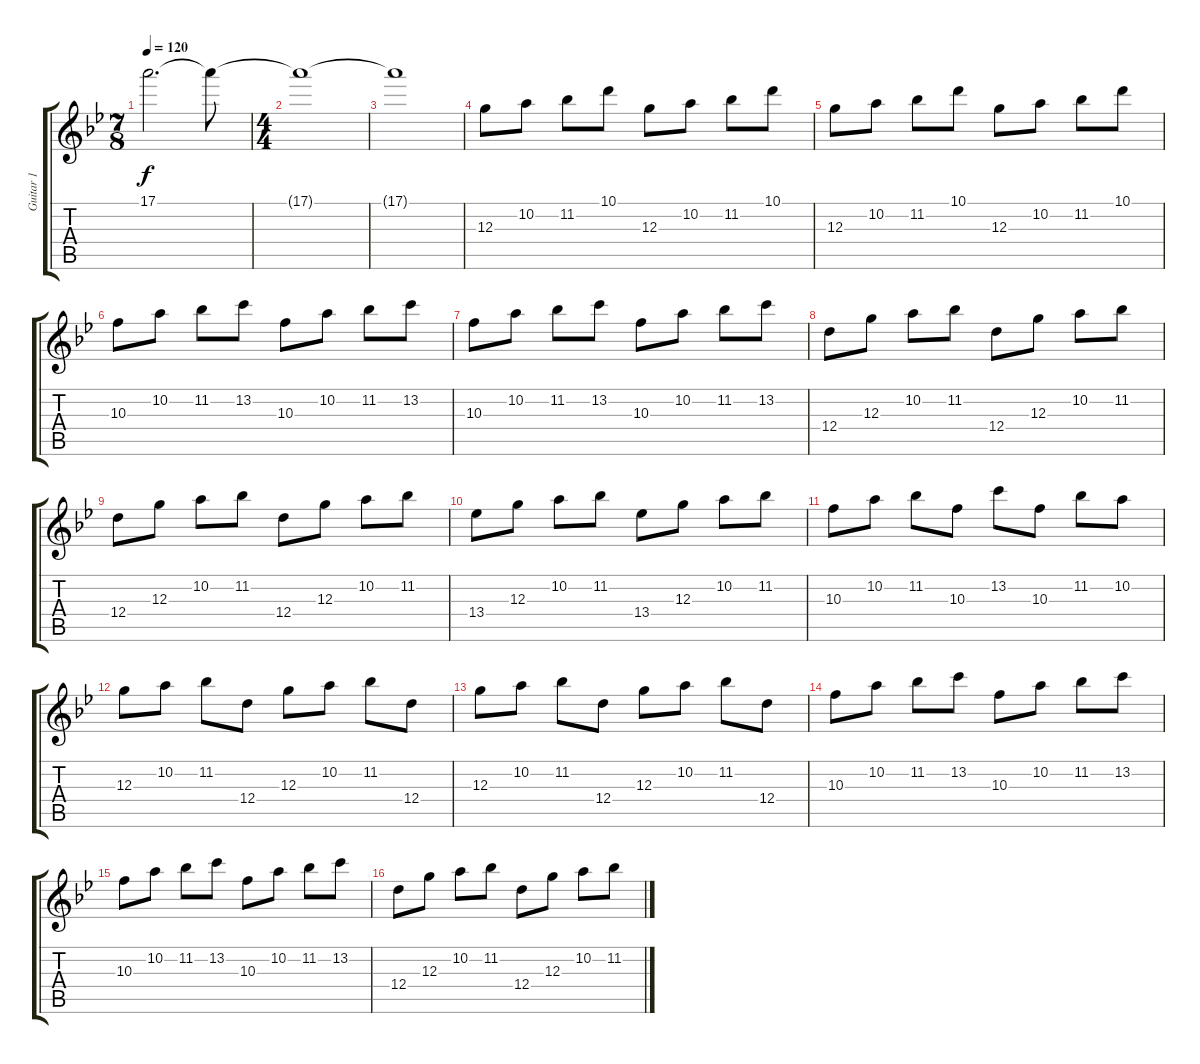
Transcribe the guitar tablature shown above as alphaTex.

\track ("Guitar 1" "Guitar 1") {instrument acousticguitarnylon}
\staff {score tabs}
\tuning (E4 B3 G3 D3 A2 E2) {hide}
\ts (7 8)
\tempo 120
\clef g2
\ks bb
17.1{t}.2{d dy f} 17.1{t}.8 |
\ts (4 4)
17.1{t}.1 |
17.1{t}.1 |
12.3.8{volume 15 balance 8 instrument acousticguitarnylon} 10.2.8 11.2.8 10.1.8 12.3.8 10.2.8 11.2.8 10.1.8 |
12.3.8 10.2.8 11.2.8 10.1.8 12.3.8 10.2.8 11.2.8 10.1.8 |
10.3.8 10.2.8 11.2.8 13.2.8 10.3.8 10.2.8 11.2.8 13.2.8 |
10.3.8 10.2.8 11.2.8 13.2.8 10.3.8 10.2.8 11.2.8 13.2.8 |
12.4.8 12.3.8 10.2.8 11.2.8 12.4.8 12.3.8 10.2.8 11.2.8 |
12.4.8 12.3.8 10.2.8 11.2.8 12.4.8 12.3.8 10.2.8 11.2.8 |
13.4.8 12.3.8 10.2.8 11.2.8 13.4.8 12.3.8 10.2.8 11.2.8 |
10.3.8 10.2.8 11.2.8 10.3.8 13.2.8 10.3.8 11.2.8 10.2.8 |
12.3.8 10.2.8 11.2.8 12.4.8 12.3.8 10.2.8 11.2.8 12.4.8 |
12.3.8 10.2.8 11.2.8 12.4.8 12.3.8 10.2.8 11.2.8 12.4.8 |
10.3.8 10.2.8 11.2.8 13.2.8 10.3.8 10.2.8 11.2.8 13.2.8 |
10.3.8 10.2.8 11.2.8 13.2.8 10.3.8 10.2.8 11.2.8 13.2.8 |
12.4.8 12.3.8 10.2.8 11.2.8 12.4.8 12.3.8 10.2.8 11.2.8
